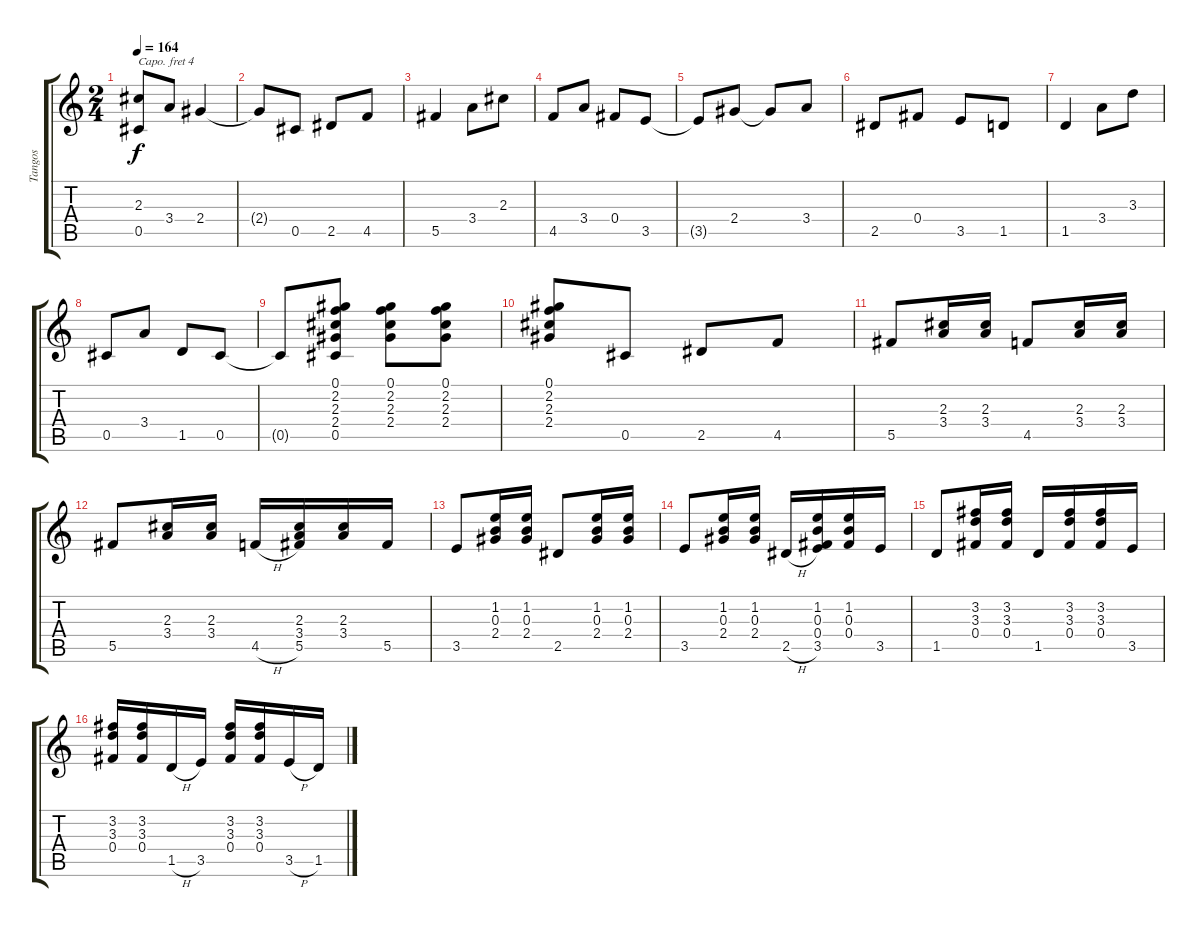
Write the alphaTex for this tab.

\track ("Tangos" "Tangos") {instrument acousticguitarnylon}
\staff {score tabs}
\capo 4
\tuning (E4 B3 G3 D3 A2 E2) {hide}
\ts (2 4)
\tempo 164
\clef g2
\ks c
(2.3{t} 0.5{t}).8{dy f} 3.4.8 2.4.4 |
2.4{t}.8 0.5.8 2.5.8 4.5.8 |
5.5.4 3.4.8 2.3.8 |
4.5.8 3.4.8 0.4.8 3.5.8 |
3.5{t}.8 2.4.8 2.4{t}.8 3.4.8 |
2.5.8 0.4.8 3.5.8 1.5.8 |
1.5.4 3.4.8 3.3.8 |
0.5.8 3.4.8 1.5.8 0.5.8 |
0.5{t}.8 (0.1 2.2 2.3 2.4 0.5).8 (0.1 2.2 2.3 2.4).8 (0.1 2.2 2.3 2.4).8 |
(0.1 2.2 2.3 2.4).8 0.5.8 2.5.8 4.5.8 |
5.5.8 (2.3 3.4).16 (2.3 3.4).16 4.5.8 (2.3 3.4).16 (2.3 3.4).16 |
5.5.8 (2.3 3.4).16 (2.3 3.4).16 4.5{h}.16 (2.3 3.4 5.5).16 (2.3 3.4).16 5.5.16 |
3.5.8 (1.2 0.3 2.4).16 (1.2 0.3 2.4).16 2.5.8 (1.2 0.3 2.4).16 (1.2 0.3 2.4).16 |
3.5.8 (1.2 0.3 2.4).16 (1.2 0.3 2.4).16 2.5{h}.16 (1.2 0.3 0.4 3.5).16 (1.2 0.3 0.4).16 3.5.16 |
1.5.8 (3.2 3.3 0.4).16 (3.2 3.3 0.4).16 1.5.16 (3.2 3.3 0.4).16 (3.2 3.3 0.4).16 3.5.16 |
(3.2 3.3 0.4).16 (3.2 3.3 0.4).16 1.5{h}.16 3.5.16 (3.2 3.3 0.4).16 (3.2 3.3 0.4).16 3.5{h}.16 1.5.16
